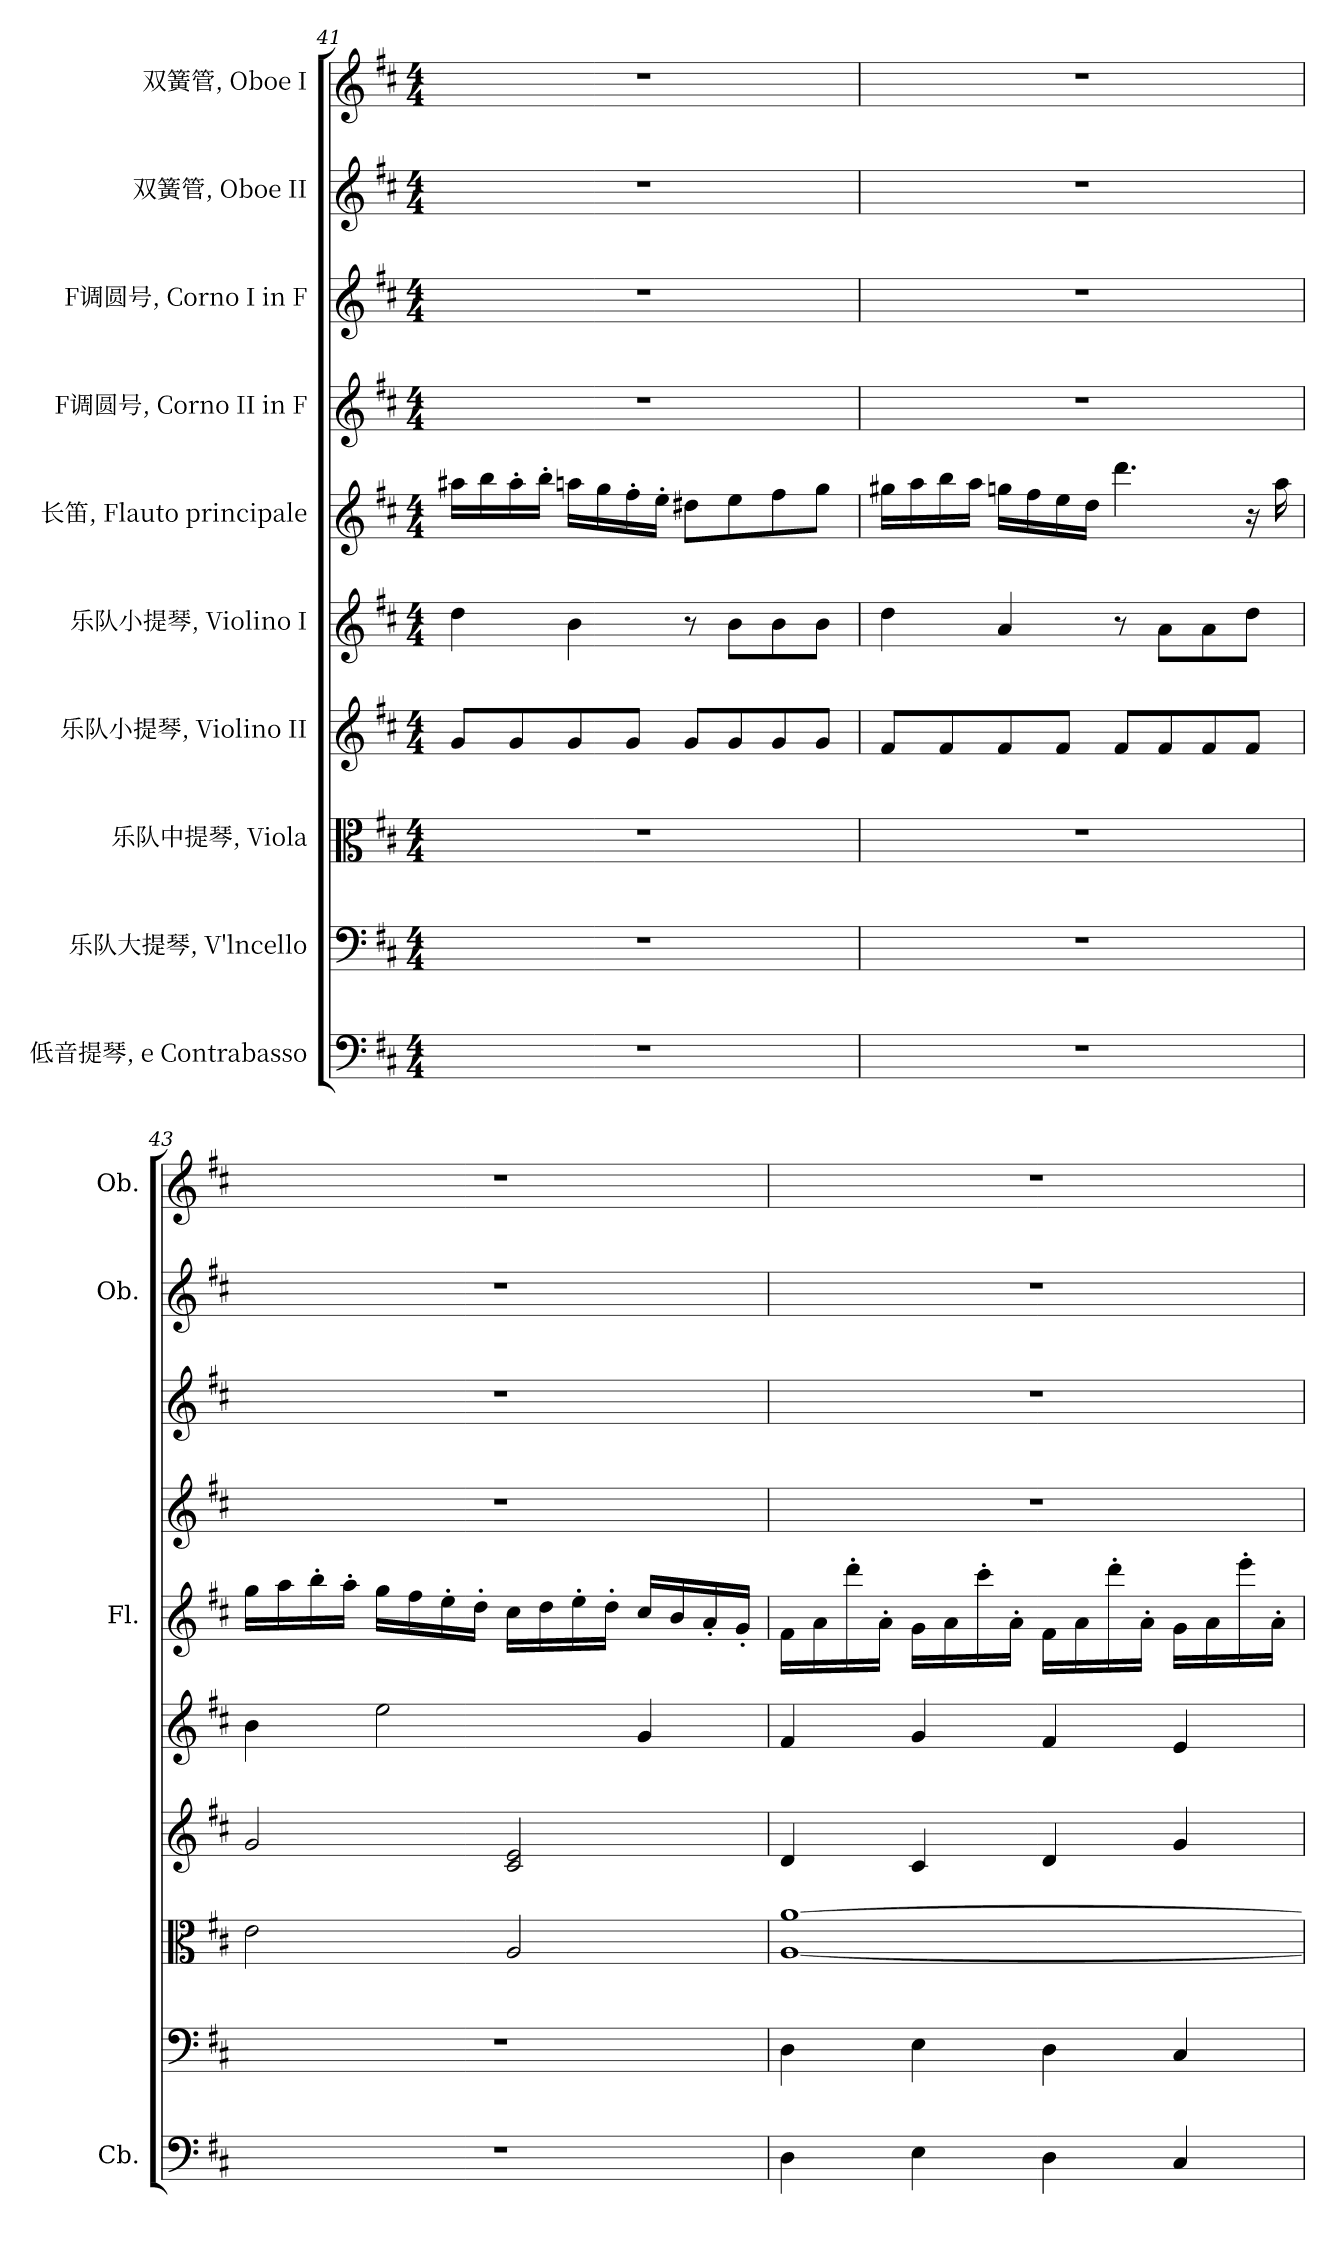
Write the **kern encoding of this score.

**kern	**kern	**kern	**kern	**kern	**kern	**kern	**kern	**kern	**kern
*part10	*part9	*part8	*part7	*part6	*part5	*part4	*part3	*part2	*part1
*staff10	*staff9	*staff8	*staff7	*staff6	*staff5	*staff4	*staff3	*staff2	*staff1
*I"低音提琴, e Contrabasso	*I"乐队大提琴, V'lncello	*I"乐队中提琴, Viola	*I"乐队小提琴, Violino II	*I"乐队小提琴, Violino I	*I"长笛, Flauto principale	*I"F调圆号, Corno II in F	*I"F调圆号, Corno I in F	*I"双簧管, Oboe II	*I"双簧管, Oboe I
*I'Cb.	*	*	*	*	*I'Fl.	*	*	*I'Ob.	*I'Ob.
!!LO:PB:g=z
*clefF4	*clefF4	*clefC3	*clefG2	*clefG2	*clefG2	*clefG2	*clefG2	*clefG2	*clefG2
*ITrd7c12	*	*	*	*	*	*ITrd4c7	*ITrd4c7	*	*
*k[f#c#]	*k[f#c#]	*k[f#c#]	*k[f#c#]	*k[f#c#]	*k[f#c#]	*k[f#]	*k[f#]	*k[f#c#]	*k[f#c#]
*M4/4	*M4/4	*M4/4	*M4/4	*M4/4	*M4/4	*M4/4	*M4/4	*M4/4	*M4/4
=41	=41	=41	=41	=41	=41	=41	=41	=41	=41
1r	1r	1r	8g/L	4dd\	16aa#X\LL	1r	1r	1r	1r
.	.	.	.	.	16bb\	.	.	.	.
.	.	.	8g/	.	16aa#'\	.	.	.	.
.	.	.	.	.	16bb'\JJ	.	.	.	.
.	.	.	8g/	4b\	16aan\LL	.	.	.	.
.	.	.	.	.	16gg\	.	.	.	.
.	.	.	8g/J	.	16ff#'\	.	.	.	.
.	.	.	.	.	16ee'\JJ	.	.	.	.
.	.	.	8g/L	8r	8dd#X\L	.	.	.	.
.	.	.	8g/	8b\L	8ee\	.	.	.	.
.	.	.	8g/	8b\	8ff#\	.	.	.	.
.	.	.	8g/J	8b\J	8gg\J	.	.	.	.
=42	=42	=42	=42	=42	=42	=42	=42	=42	=42
1r	1r	1r	8f#/L	4dd\	16gg#X\LL	1r	1r	1r	1r
.	.	.	.	.	16aa\	.	.	.	.
.	.	.	8f#/	.	16bb\	.	.	.	.
.	.	.	.	.	16aa\JJ	.	.	.	.
.	.	.	8f#/	4a/	16ggn\LL	.	.	.	.
.	.	.	.	.	16ff#\	.	.	.	.
.	.	.	8f#/J	.	16ee\	.	.	.	.
.	.	.	.	.	16dd\JJ	.	.	.	.
.	.	.	8f#/L	8r	4.ddd\	.	.	.	.
.	.	.	8f#/	8a\L	.	.	.	.	.
.	.	.	8f#/	8a\	.	.	.	.	.
.	.	.	8f#/J	8dd\J	16r	.	.	.	.
.	.	.	.	.	16aa\	.	.	.	.
!!LO:PB:g=z
=43	=43	=43	=43	=43	=43	=43	=43	=43	=43
1r	1r	2e\	2g/	4b\	16gg\LL	1r	1r	1r	1r
.	.	.	.	.	16aa\	.	.	.	.
.	.	.	.	.	16bb'\	.	.	.	.
.	.	.	.	.	16aa'\JJ	.	.	.	.
.	.	.	.	2ee\	16gg\LL	.	.	.	.
.	.	.	.	.	16ff#\	.	.	.	.
.	.	.	.	.	16ee'\	.	.	.	.
.	.	.	.	.	16dd'\JJ	.	.	.	.
.	.	2A/	2c#/ 2e/	.	16cc#\LL	.	.	.	.
.	.	.	.	.	16dd\	.	.	.	.
.	.	.	.	.	16ee'\	.	.	.	.
.	.	.	.	.	16dd'\JJ	.	.	.	.
.	.	.	.	4g/	16cc#/LL	.	.	.	.
.	.	.	.	.	16b/	.	.	.	.
.	.	.	.	.	16a'/	.	.	.	.
.	.	.	.	.	16g'/JJ	.	.	.	.
=44	=44	=44	=44	=44	=44	=44	=44	=44	=44
4DD\	4D\	[1A [1a	4d/	4f#/	16f#\LL	1r	1r	1r	1r
.	.	.	.	.	16a\	.	.	.	.
.	.	.	.	.	16ddd'\	.	.	.	.
.	.	.	.	.	16a'\JJ	.	.	.	.
4EE\	4E\	.	4c#/	4g/	16g\LL	.	.	.	.
.	.	.	.	.	16a\	.	.	.	.
.	.	.	.	.	16ccc#'\	.	.	.	.
.	.	.	.	.	16a'\JJ	.	.	.	.
4DD\	4D\	.	4d/	4f#/	16f#\LL	.	.	.	.
.	.	.	.	.	16a\	.	.	.	.
.	.	.	.	.	16ddd'\	.	.	.	.
.	.	.	.	.	16a'\JJ	.	.	.	.
4CC#/	4C#/	.	4g/	4e/	16g\LL	.	.	.	.
.	.	.	.	.	16a\	.	.	.	.
.	.	.	.	.	16eee'\	.	.	.	.
.	.	.	.	.	16a'\JJ	.	.	.	.
=	=	=	=	=	=	=	=	=	=
*-	*-	*-	*-	*-	*-	*-	*-	*-	*-
